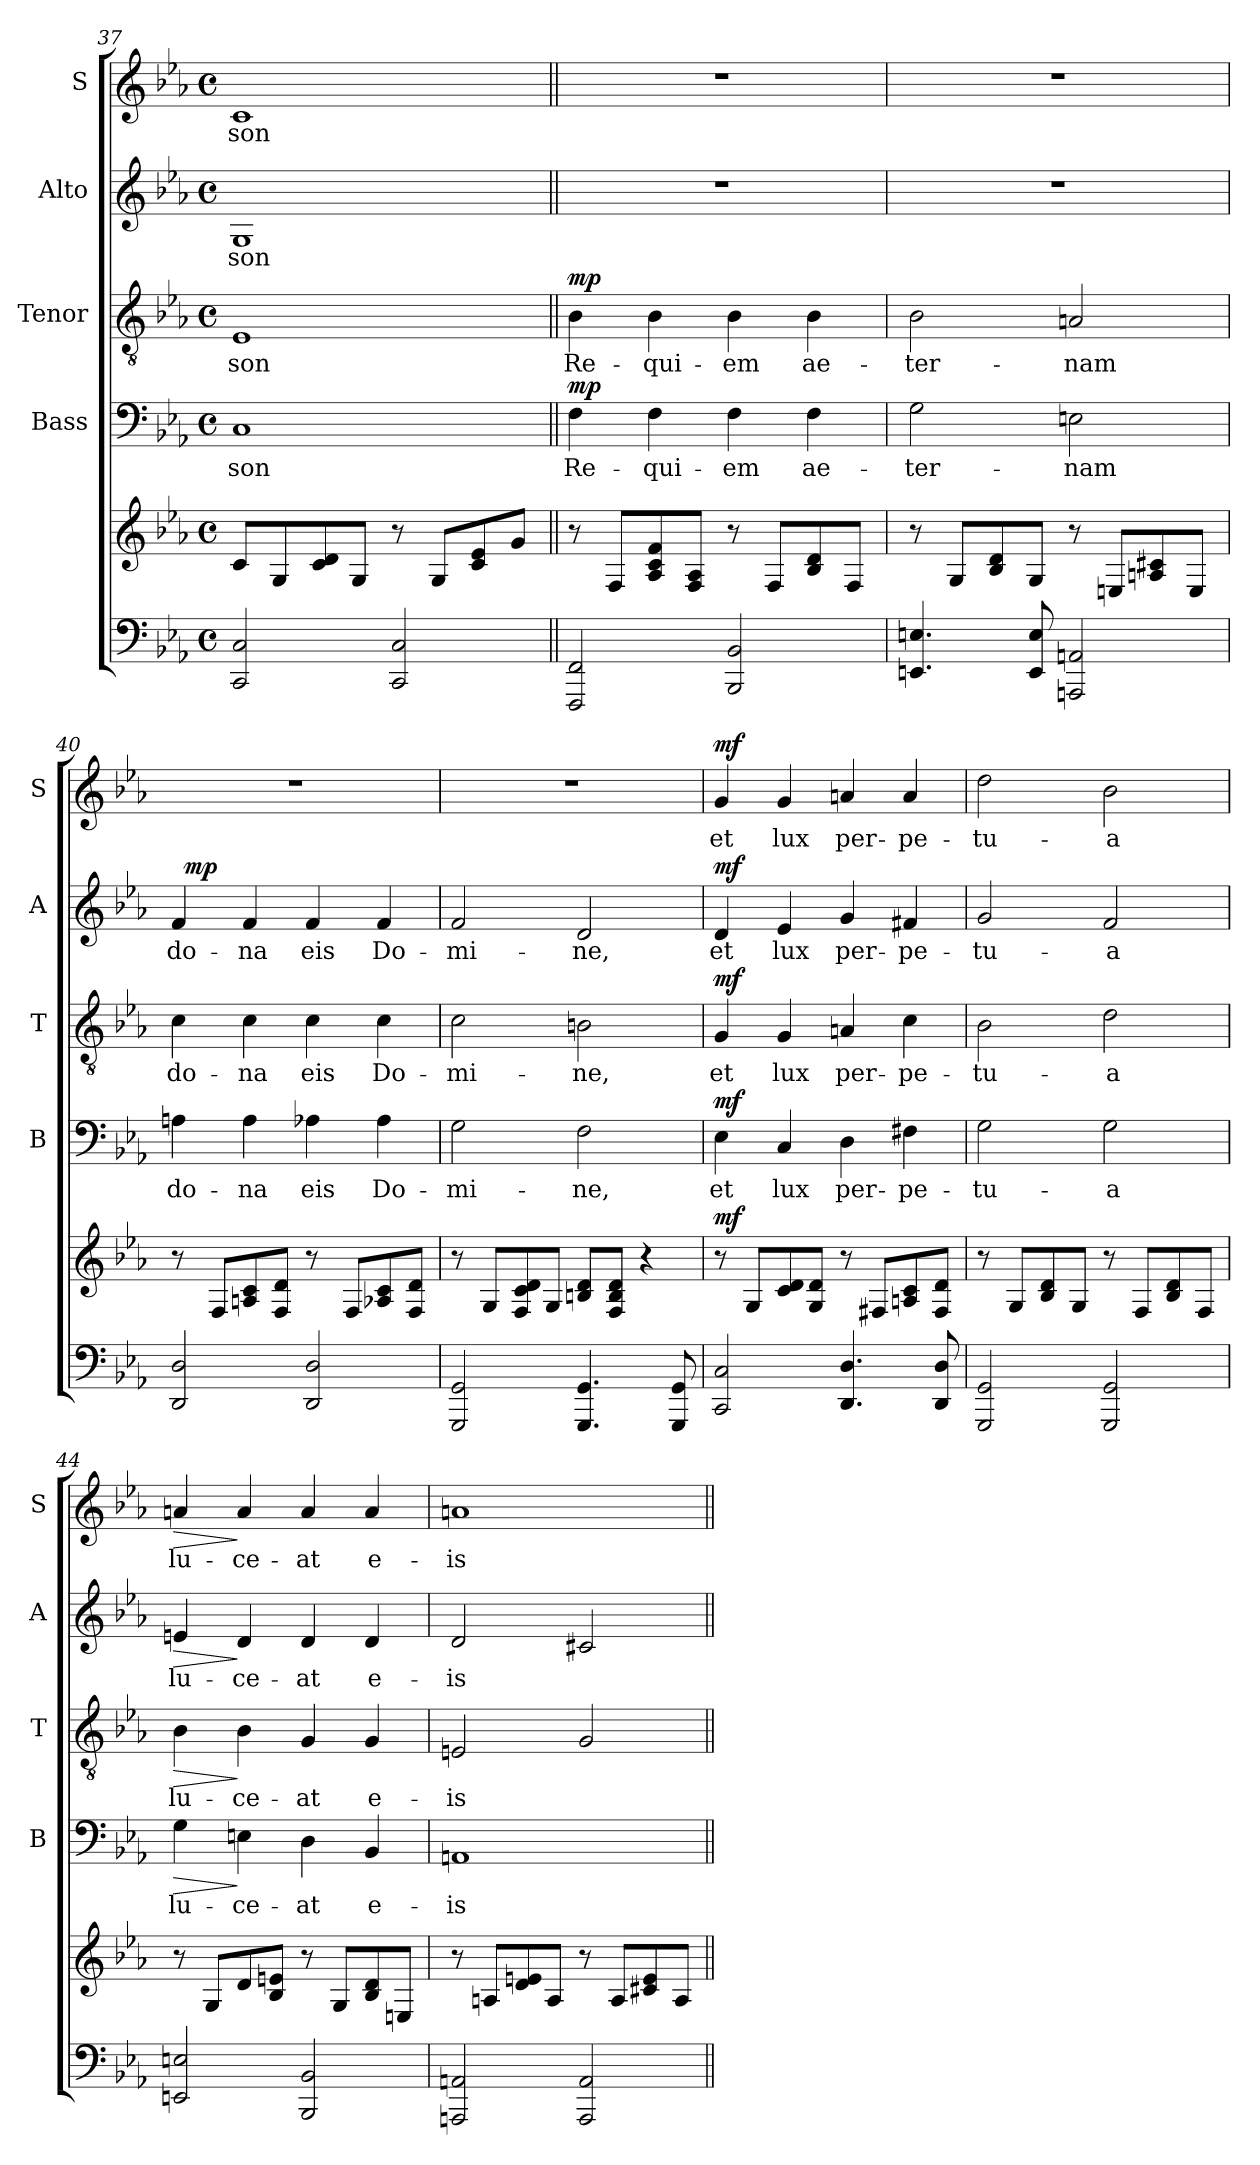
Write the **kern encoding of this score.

**kern	**kern	**dynam	**kern	**text	**dynam	**kern	**text	**dynam	**kern	**text	**dynam	**kern	**text	**dynam
*part5	*part5	*part5	*part4	*part4	*part4	*part3	*part3	*part3	*part2	*part2	*part2	*part1	*part1	*part1
*staff6	*staff5	*staff5/6	*staff4	*staff4	*staff4	*staff3	*staff3	*staff3	*staff2	*staff2	*staff2	*staff1	*staff1	*staff1
*	*	*	*I"Bass	*	*	*I"Tenor	*	*	*I"Alto	*	*	*I"S	*	*
*	*	*	*I'B	*	*	*I'T	*	*	*I'A	*	*	*I'S	*	*
*clefF4	*clefG2	*	*clefF4	*	*	*clefGv2	*	*	*clefG2	*	*	*clefG2	*	*
*k[b-e-a-]	*k[b-e-a-]	*	*k[b-e-a-]	*	*	*k[b-e-a-]	*	*	*k[b-e-a-]	*	*	*k[b-e-a-]	*	*
*c:	*c:	*	*c:	*	*	*c:	*	*	*c:	*	*	*c:	*	*
*M4/4	*M4/4	*	*M4/4	*	*	*M4/4	*	*	*M4/4	*	*	*M4/4	*	*
*met(c)	*met(c)	*	*met(c)	*	*	*met(c)	*	*	*met(c)	*	*	*met(c)	*	*
=37	=37	=37	=37	=37	=37	=37	=37	=37	=37	=37	=37	=37	=37	=37
!	!	!	!	!LO:LY:b	!	!	!LO:LY:b	!	!	!LO:LY:b	!	!	!LO:LY:b	!
2CC/ 2C/	8c/L	.	1C	-son	.	1E-	-son	.	1G	-son	.	1c	-son	.
.	8G/	.	.	.	.	.	.	.	.	.	.	.	.	.
.	8c/ 8d/	.	.	.	.	.	.	.	.	.	.	.	.	.
.	8G/J	.	.	.	.	.	.	.	.	.	.	.	.	.
2CC/ 2C/	8r	.	.	.	.	.	.	.	.	.	.	.	.	.
.	8G/L	.	.	.	.	.	.	.	.	.	.	.	.	.
.	8c/ 8e-/	.	.	.	.	.	.	.	.	.	.	.	.	.
.	8g/J	.	.	.	.	.	.	.	.	.	.	.	.	.
=38||	=38||	=38||	=38||	=38||	=38||	=38||	=38||	=38||	=38||	=38||	=38||	=38||	=38||	=38||
!	!	!	!	!LO:LY:b	!LO:DY:a	!	!LO:LY:b	!LO:DY:a	!	!	!	!	!	!
2FFF/ 2FF/	8r	.	4F\	Re-	mp	4B-\	Re-	mp	1r	.	.	1r	.	.
.	8F/L	.	.	.	.	.	.	.	.	.	.	.	.	.
!	!	!	!	!LO:LY:b	!	!	!LO:LY:b	!	!	!	!	!	!	!
.	8A-/ 8c/ 8f/	.	4F\	-qui-	.	4B-\	-qui-	.	.	.	.	.	.	.
.	8F/ 8A-/J	.	.	.	.	.	.	.	.	.	.	.	.	.
!	!	!	!	!LO:LY:b	!	!	!LO:LY:b	!	!	!	!	!	!	!
2BBB-/ 2BB-/	8r	.	4F\	-em	.	4B-\	-em	.	.	.	.	.	.	.
.	8F/L	.	.	.	.	.	.	.	.	.	.	.	.	.
!	!	!	!	!LO:LY:b	!	!	!LO:LY:b	!	!	!	!	!	!	!
.	8B-/ 8d/	.	4F\	ae-	.	4B-\	ae-	.	.	.	.	.	.	.
.	8F/J	.	.	.	.	.	.	.	.	.	.	.	.	.
!!LO:PB:g=z
=39	=39	=39	=39	=39	=39	=39	=39	=39	=39	=39	=39	=39	=39	=39
!	!	!	!	!LO:LY:b	!	!	!LO:LY:b	!	!	!	!	!	!	!
4.EEn/ 4.En/	8r	.	2G\	-ter-	.	2B-\	-ter-	.	1r	.	.	1r	.	.
.	8G/L	.	.	.	.	.	.	.	.	.	.	.	.	.
.	8B-/ 8d/	.	.	.	.	.	.	.	.	.	.	.	.	.
8EE/ 8E/	8G/J	.	.	.	.	.	.	.	.	.	.	.	.	.
!	!	!	!	!LO:LY:b	!	!	!LO:LY:b	!	!	!	!	!	!	!
2AAAn/ 2AAn/	8r	.	2En\	-nam	.	2An/	-nam	.	.	.	.	.	.	.
.	8En/L	.	.	.	.	.	.	.	.	.	.	.	.	.
.	8An/ 8c#X/	.	.	.	.	.	.	.	.	.	.	.	.	.
.	8E/J	.	.	.	.	.	.	.	.	.	.	.	.	.
=40	=40	=40	=40	=40	=40	=40	=40	=40	=40	=40	=40	=40	=40	=40
!	!	!	!	!LO:LY:b	!	!	!LO:LY:b	!	!	!LO:LY:b	!	!	!	!
*	*	*	*	*	*	*	*	*	*^	*	*	*	*	*
2DD/ 2D/	8r	.	4An\	do-	.	4c\	do-	.	4f/	32ryy	do-	.	1r	.	.
!	!	!	!	!	!	!	!	!	!	!	!	!LO:DY:a	!	!	!
.	.	.	.	.	.	.	.	.	.	2ryy	.	mp	.	.	.
.	8F/L	.	.	.	.	.	.	.	.	.	.	.	.	.	.
!	!	!	!	!LO:LY:b	!	!	!LO:LY:b	!	!	!	!LO:LY:b	!	!	!	!
.	8An/ 8c/	.	4A\	-na	.	4c\	-na	.	4f/	.	-na	.	.	.	.
.	8F/ 8d/J	.	.	.	.	.	.	.	.	.	.	.	.	.	.
!	!	!	!	!LO:LY:b	!	!	!LO:LY:b	!	!	!	!LO:LY:b	!	!	!	!
2DD/ 2D/	8r	.	4A-X\	eis	.	4c\	eis	.	4f/	.	eis	.	.	.	.
.	.	.	.	.	.	.	.	.	.	4...ryy	.	.	.	.	.
.	8F/L	.	.	.	.	.	.	.	.	.	.	.	.	.	.
!	!	!	!	!LO:LY:b	!	!	!LO:LY:b	!	!	!	!LO:LY:b	!	!	!	!
.	8A-X/ 8c/	.	4A-\	Do-	.	4c\	Do-	.	4f/	.	Do-	.	.	.	.
.	8F/ 8d/J	.	.	.	.	.	.	.	.	.	.	.	.	.	.
=41	=41	=41	=41	=41	=41	=41	=41	=41	=41	=41	=41	=41	=41	=41	=41
!	!	!	!	!LO:LY:b	!	!	!LO:LY:b	!	!	!	!LO:LY:b	!	!	!	!
*	*	*	*	*	*	*	*	*	*v	*v	*	*	*	*	*
2GGG/ 2GG/	8r	.	2G\	-mi-	.	2c\	-mi-	.	2f/	-mi-	.	1r	.	.
.	8G/L	.	.	.	.	.	.	.	.	.	.	.	.	.
.	8F/ 8c/ 8d/	.	.	.	.	.	.	.	.	.	.	.	.	.
.	8G/J	.	.	.	.	.	.	.	.	.	.	.	.	.
!	!	!	!	!LO:LY:b	!	!	!LO:LY:b	!	!	!LO:LY:b	!	!	!	!
4.GGG/ 4.GG/	8Bn/ 8d/L	.	2F\	-ne,	.	2Bn\	-ne,	.	2d/	-ne,	.	.	.	.
.	8F/ 8B/ 8d/J	.	.	.	.	.	.	.	.	.	.	.	.	.
.	4r	.	.	.	.	.	.	.	.	.	.	.	.	.
8GGG/ 8GG/	.	.	.	.	.	.	.	.	.	.	.	.	.	.
=42	=42	=42	=42	=42	=42	=42	=42	=42	=42	=42	=42	=42	=42	=42
!	!	!LO:DY:a	!	!LO:LY:b	!LO:DY:a	!	!LO:LY:b	!LO:DY:a	!	!LO:LY:b	!LO:DY:a	!	!LO:LY:b	!LO:DY:a
2CC/ 2C/	8r	mf	4E-\	et	mf	4G/	et	mf	4d/	et	mf	4g/	et	mf
.	8G/L	.	.	.	.	.	.	.	.	.	.	.	.	.
!	!	!	!	!LO:LY:b	!	!	!LO:LY:b	!	!	!LO:LY:b	!	!	!LO:LY:b	!
.	8c/ 8d/	.	4C/	lux	.	4G/	lux	.	4e-/	lux	.	4g/	lux	.
.	8G/ 8d/J	.	.	.	.	.	.	.	.	.	.	.	.	.
!	!	!	!	!LO:LY:b	!	!	!LO:LY:b	!	!	!LO:LY:b	!	!	!LO:LY:b	!
4.DD/ 4.D/	8r	.	4D\	per-	.	4An/	per-	.	4g/	per-	.	4an/	per-	.
.	8F#X/L	.	.	.	.	.	.	.	.	.	.	.	.	.
!	!	!	!	!LO:LY:b	!	!	!LO:LY:b	!	!	!LO:LY:b	!	!	!LO:LY:b	!
.	8An/ 8c/	.	4F#X\	-pe-	.	4c\	-pe-	.	4f#X/	-pe-	.	4a/	-pe-	.
8DD/ 8D/	8F#/ 8d/J	.	.	.	.	.	.	.	.	.	.	.	.	.
=43	=43	=43	=43	=43	=43	=43	=43	=43	=43	=43	=43	=43	=43	=43
!	!	!	!	!LO:LY:b	!	!	!LO:LY:b	!	!	!LO:LY:b	!	!	!LO:LY:b	!
2GGG/ 2GG/	8r	.	2G\	-tu-	.	2B-\	-tu-	.	2g/	-tu-	.	2dd\	-tu-	.
.	8G/L	.	.	.	.	.	.	.	.	.	.	.	.	.
.	8B-/ 8d/	.	.	.	.	.	.	.	.	.	.	.	.	.
.	8G/J	.	.	.	.	.	.	.	.	.	.	.	.	.
!	!	!	!	!LO:LY:b	!	!	!LO:LY:b	!	!	!LO:LY:b	!	!	!LO:LY:b	!
2GGG/ 2GG/	8r	.	2G\	-a	.	2d\	-a	.	2f/	-a	.	2b-\	-a	.
.	8F/L	.	.	.	.	.	.	.	.	.	.	.	.	.
.	8B-/ 8d/	.	.	.	.	.	.	.	.	.	.	.	.	.
.	8F/J	.	.	.	.	.	.	.	.	.	.	.	.	.
!!LO:LB:g=z
=44	=44	=44	=44	=44	=44	=44	=44	=44	=44	=44	=44	=44	=44	=44
!	!	!	!	!LO:LY:b	!LO:HP:b	!	!LO:LY:b	!LO:HP:b	!	!LO:LY:b	!LO:HP:b	!	!LO:LY:b	!LO:HP:b
2EEn/ 2En/	8r	.	4G\	lu-	>	4B-\	lu-	>	4en/	lu-	>	4an/	lu-	>
.	8G/L	.	.	.	.	.	.	.	.	.	.	.	.	.
!	!	!	!	!LO:LY:b	!	!	!LO:LY:b	!	!	!LO:LY:b	!	!	!LO:LY:b	!
.	8d/	.	4En\	-ce-	]	4B-\	-ce-	]	4d/	-ce-	]	4a/	-ce-	]
.	8B-/ 8en/J	.	.	.	.	.	.	.	.	.	.	.	.	.
!	!	!	!	!LO:LY:b	!	!	!LO:LY:b	!	!	!LO:LY:b	!	!	!LO:LY:b	!
2BBB-/ 2BB-/	8r	.	4D\	-at	.	4G/	-at	.	4d/	-at	.	4a/	-at	.
.	8G/L	.	.	.	.	.	.	.	.	.	.	.	.	.
!	!	!	!	!LO:LY:b	!	!	!LO:LY:b	!	!	!LO:LY:b	!	!	!LO:LY:b	!
.	8B-/ 8d/	.	4BB-/	e-	.	4G/	e-	.	4d/	e-	.	4a/	e-	.
.	8En/J	.	.	.	.	.	.	.	.	.	.	.	.	.
=45	=45	=45	=45	=45	=45	=45	=45	=45	=45	=45	=45	=45	=45	=45
!	!	!	!	!LO:LY:b	!	!	!LO:LY:b	!	!	!LO:LY:b	!	!	!LO:LY:b	!
2AAAn/ 2AAn/	8r	.	1AAn	-is	.	2En/	-is	.	2d/	-is	.	1an	-is	.
.	8An/L	.	.	.	.	.	.	.	.	.	.	.	.	.
.	8d/ 8en/	.	.	.	.	.	.	.	.	.	.	.	.	.
.	8A/J	.	.	.	.	.	.	.	.	.	.	.	.	.
2AAA/ 2AA/	8r	.	.	.	.	2G/	.	.	2c#X/	.	.	.	.	.
.	8A/L	.	.	.	.	.	.	.	.	.	.	.	.	.
.	8c#X/ 8e/	.	.	.	.	.	.	.	.	.	.	.	.	.
.	8A/J	.	.	.	.	.	.	.	.	.	.	.	.	.
=||	=||	=||	=||	=||	=||	=||	=||	=||	=||	=||	=||	=||	=||	=||
*-	*-	*-	*-	*-	*-	*-	*-	*-	*-	*-	*-	*-	*-	*-
